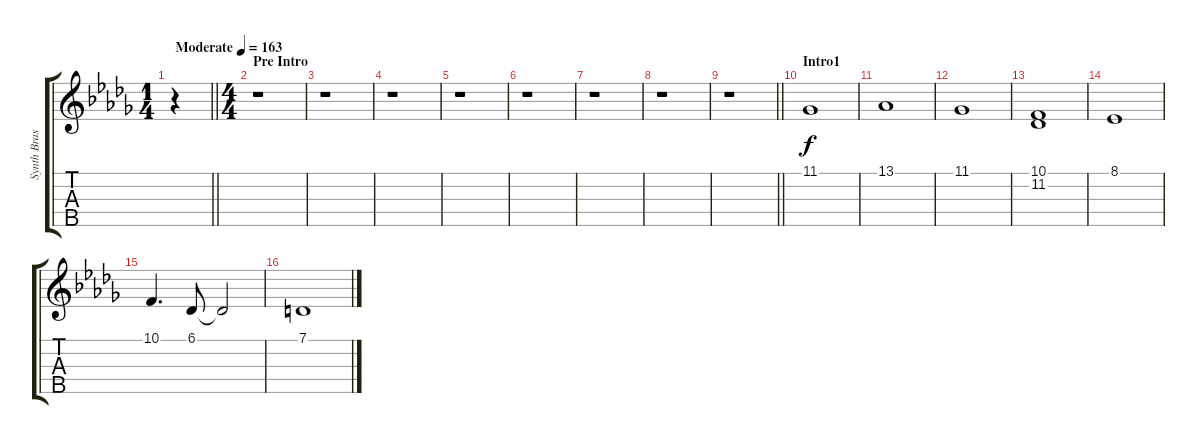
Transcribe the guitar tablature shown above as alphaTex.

\track ("Synth Brass II" "Synth Bras") {instrument brasssection}
\staff {score tabs}
\tuning (G3 D3 A2 E2 B1) {hide}
\ts (1 4)
\tempo (163 "Moderate")
\clef g2
\barLineRight lightlight
\ks db
r.4{dy f instrument brasssection} |
\ts (4 4)
\section ("" "Pre Intro")
r.1 |
r.1 |
r.1 |
r.1 |
r.1 |
r.1 |
r.1 |
\barLineRight lightlight
r.1 |
\section ("" "Intro1")
11.1.1 |
13.1.1 |
11.1.1 |
(10.1 11.2).1 |
8.1.1 |
10.1.4{d} 6.1.8 6.1{t}.2 |
7.1.1
